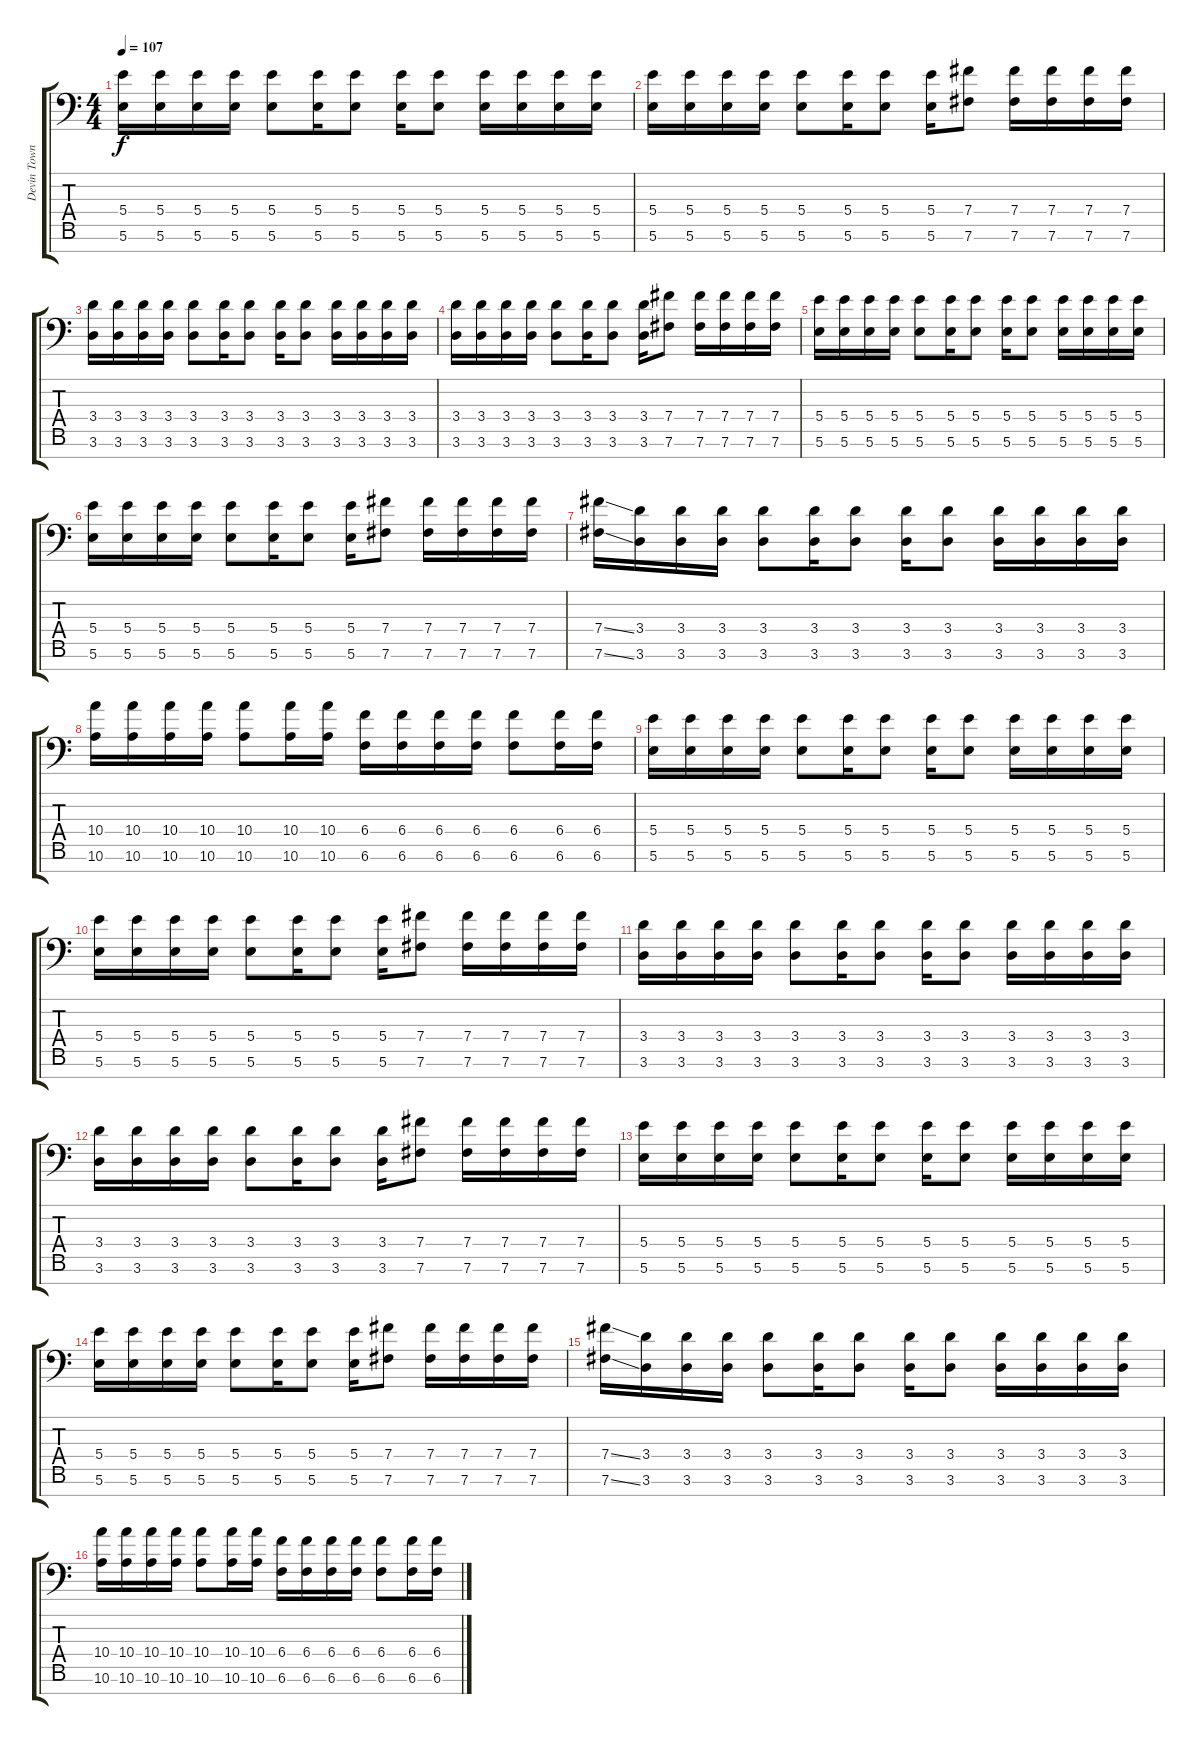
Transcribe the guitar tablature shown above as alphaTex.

\track ("Devin Townsend" "Devin Town") {instrument distortionguitar}
\staff {score tabs}
\tuning (Eb4 B3 Gb3 B2 Gb2 B1 Gb1) {hide}
\ts (4 4)
\tempo 107
\clef f4
\ks c
(5.4 5.6).16{dy f} (5.4 5.6).16 (5.4 5.6).16 (5.4 5.6).16 (5.4 5.6).8 (5.4 5.6).16 (5.4 5.6).8 (5.4 5.6).16 (5.4 5.6).8 (5.4 5.6).16 (5.4 5.6).16 (5.4 5.6).16 (5.4 5.6).16 |
(5.4 5.6).16 (5.4 5.6).16 (5.4 5.6).16 (5.4 5.6).16 (5.4 5.6).8 (5.4 5.6).16 (5.4 5.6).8 (5.4 5.6).16 (7.4 7.6).8 (7.4 7.6).16 (7.4 7.6).16 (7.4 7.6).16 (7.4 7.6).16 |
(3.4 3.6).16 (3.4 3.6).16 (3.4 3.6).16 (3.4 3.6).16 (3.4 3.6).8 (3.4 3.6).16 (3.4 3.6).8 (3.4 3.6).16 (3.4 3.6).8 (3.4 3.6).16 (3.4 3.6).16 (3.4 3.6).16 (3.4 3.6).16 |
(3.4 3.6).16 (3.4 3.6).16 (3.4 3.6).16 (3.4 3.6).16 (3.4 3.6).8 (3.4 3.6).16 (3.4 3.6).8 (3.4 3.6).16 (7.4 7.6).8 (7.4 7.6).16 (7.4 7.6).16 (7.4 7.6).16 (7.4 7.6).16 |
(5.4 5.6).16 (5.4 5.6).16 (5.4 5.6).16 (5.4 5.6).16 (5.4 5.6).8 (5.4 5.6).16 (5.4 5.6).8 (5.4 5.6).16 (5.4 5.6).8 (5.4 5.6).16 (5.4 5.6).16 (5.4 5.6).16 (5.4 5.6).16 |
(5.4 5.6).16 (5.4 5.6).16 (5.4 5.6).16 (5.4 5.6).16 (5.4 5.6).8 (5.4 5.6).16 (5.4 5.6).8 (5.4 5.6).16 (7.4 7.6).8 (7.4 7.6).16 (7.4 7.6).16 (7.4 7.6).16 (7.4 7.6).16 |
(7.4{ss} 7.6{ss}).16 (3.4 3.6).16 (3.4 3.6).16 (3.4 3.6).16 (3.4 3.6).8 (3.4 3.6).16 (3.4 3.6).8 (3.4 3.6).16 (3.4 3.6).8 (3.4 3.6).16 (3.4 3.6).16 (3.4 3.6).16 (3.4 3.6).16 |
(10.4 10.6).16 (10.4 10.6).16 (10.4 10.6).16 (10.4 10.6).16 (10.4 10.6).8 (10.4 10.6).16 (10.4 10.6).16 (6.4 6.6).16 (6.4 6.6).16 (6.4 6.6).16 (6.4 6.6).16 (6.4 6.6).8 (6.4 6.6).16 (6.4 6.6).16 |
(5.4 5.6).16 (5.4 5.6).16 (5.4 5.6).16 (5.4 5.6).16 (5.4 5.6).8 (5.4 5.6).16 (5.4 5.6).8 (5.4 5.6).16 (5.4 5.6).8 (5.4 5.6).16 (5.4 5.6).16 (5.4 5.6).16 (5.4 5.6).16 |
(5.4 5.6).16 (5.4 5.6).16 (5.4 5.6).16 (5.4 5.6).16 (5.4 5.6).8 (5.4 5.6).16 (5.4 5.6).8 (5.4 5.6).16 (7.4 7.6).8 (7.4 7.6).16 (7.4 7.6).16 (7.4 7.6).16 (7.4 7.6).16 |
(3.4 3.6).16 (3.4 3.6).16 (3.4 3.6).16 (3.4 3.6).16 (3.4 3.6).8 (3.4 3.6).16 (3.4 3.6).8 (3.4 3.6).16 (3.4 3.6).8 (3.4 3.6).16 (3.4 3.6).16 (3.4 3.6).16 (3.4 3.6).16 |
(3.4 3.6).16 (3.4 3.6).16 (3.4 3.6).16 (3.4 3.6).16 (3.4 3.6).8 (3.4 3.6).16 (3.4 3.6).8 (3.4 3.6).16 (7.4 7.6).8 (7.4 7.6).16 (7.4 7.6).16 (7.4 7.6).16 (7.4 7.6).16 |
(5.4 5.6).16 (5.4 5.6).16 (5.4 5.6).16 (5.4 5.6).16 (5.4 5.6).8 (5.4 5.6).16 (5.4 5.6).8 (5.4 5.6).16 (5.4 5.6).8 (5.4 5.6).16 (5.4 5.6).16 (5.4 5.6).16 (5.4 5.6).16 |
(5.4 5.6).16 (5.4 5.6).16 (5.4 5.6).16 (5.4 5.6).16 (5.4 5.6).8 (5.4 5.6).16 (5.4 5.6).8 (5.4 5.6).16 (7.4 7.6).8 (7.4 7.6).16 (7.4 7.6).16 (7.4 7.6).16 (7.4 7.6).16 |
(7.4{ss} 7.6{ss}).16 (3.4 3.6).16 (3.4 3.6).16 (3.4 3.6).16 (3.4 3.6).8 (3.4 3.6).16 (3.4 3.6).8 (3.4 3.6).16 (3.4 3.6).8 (3.4 3.6).16 (3.4 3.6).16 (3.4 3.6).16 (3.4 3.6).16 |
(10.4 10.6).16 (10.4 10.6).16 (10.4 10.6).16 (10.4 10.6).16 (10.4 10.6).8 (10.4 10.6).16 (10.4 10.6).16 (6.4 6.6).16 (6.4 6.6).16 (6.4 6.6).16 (6.4 6.6).16 (6.4 6.6).8 (6.4 6.6).16 (6.4 6.6).16
